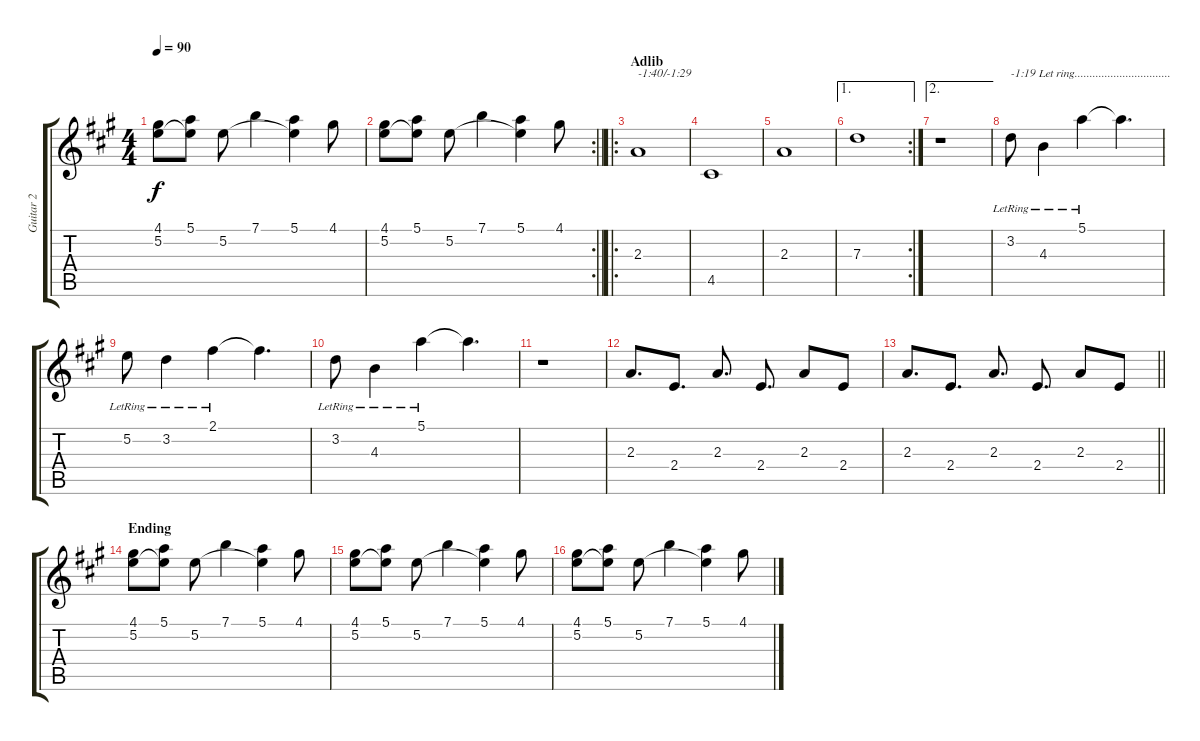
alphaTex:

\track ("Guitar 2" "Guitar 2") {instrument distortionguitar}
\staff {score tabs}
\tuning (E4 B3 G3 D3 A2 E2) {hide}
\ts (4 4)
\tempo 90
\clef g2
\ks a
(4.1 5.2).8{dy f} (5.1 5.2{t}).8 5.2.8 7.1.4 (5.1 5.2{t}).4 4.1.8 |
\rc 2
\barLineRight lightlight
(4.1 5.2).8 (5.1 5.2{t}).8 5.2.8 7.1.4 (5.1 5.2{t}).4 4.1.8 |
\ro
\section ("" "Adlib")
2.3.1{txt "-1:40/-1:29" volume 7} |
4.5.1 |
2.3.1 |
\ae 1
\rc 2
7.3.1 |
\ae 2
r.1 |
3.2{lr}.8{txt "-1:19 Let ring................................" volume 13 instrument electricguitarjazz} 4.3{lr}.4 5.1{lr}.4 5.1{t}.4{d} |
5.2{lr}.8 3.2{lr}.4 2.1{lr}.4 2.1{t}.4{d} |
3.2{lr}.8{instrument electricguitarjazz} 4.3{lr}.4 5.1{lr}.4 5.1{t}.4{d} |
r.1 |
2.3.8{d volume 6} 2.4.8{d} 2.3.8{d} 2.4.8{d} 2.3.8 2.4.8 |
\barLineRight lightlight
2.3.8{d volume 6} 2.4.8{d} 2.3.8{d} 2.4.8{d} 2.3.8 2.4.8 |
\section ("" "Ending")
(4.1 5.2).8{volume 8 instrument distortionguitar} (5.1 5.2{t}).8 5.2.8 7.1.4 (5.1 5.2{t}).4 4.1.8 |
(4.1 5.2).8 (5.1 5.2{t}).8 5.2.8 7.1.4 (5.1 5.2{t}).4 4.1.8 |
(4.1 5.2).8 (5.1 5.2{t}).8 5.2.8 7.1.4 (5.1 5.2{t}).4 4.1.8
